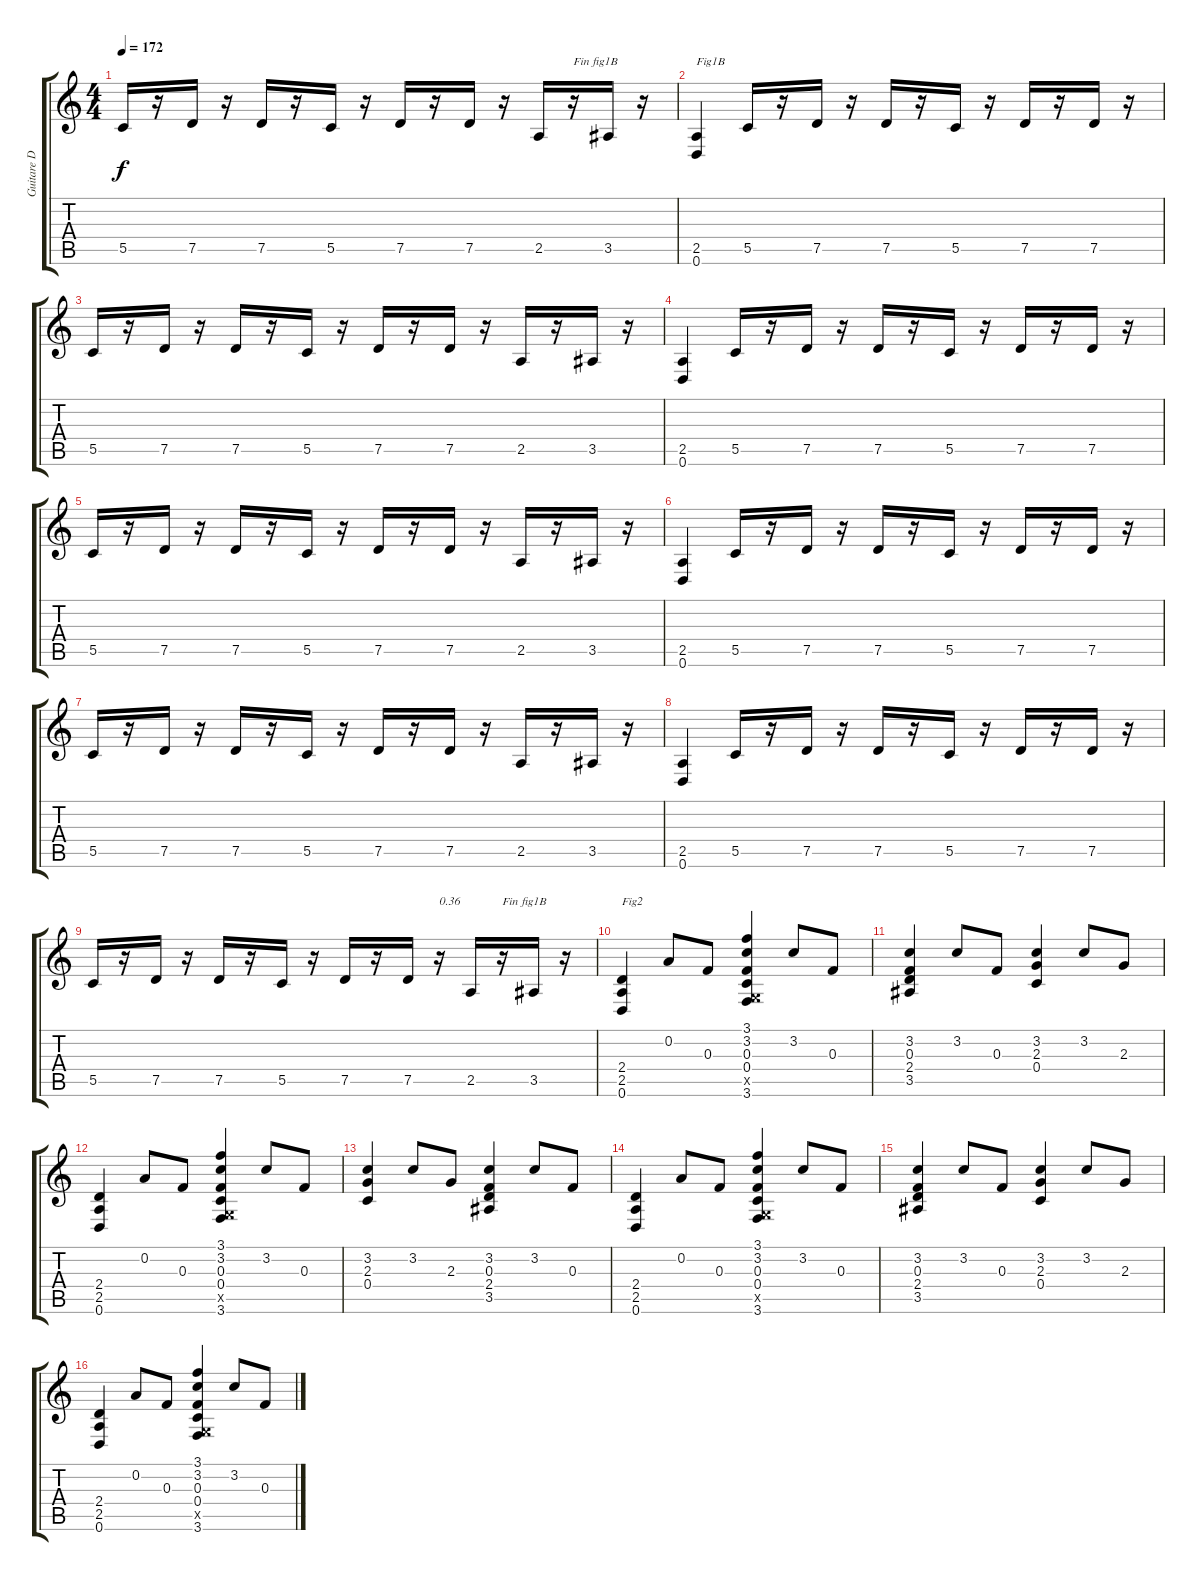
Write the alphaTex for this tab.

\track ("Guitare D" "Guitare D") {instrument distortionguitar}
\staff {score tabs}
\tuning (D4 A3 F3 C3 G2 D2) {hide}
\ts (4 4)
\tempo 172
\clef g2
\ks c
5.5.16{dy f} r.16 7.5.16 r.16 7.5.16 r.16 5.5.16 r.16 7.5.16 r.16 7.5.16 r.16 2.5.16 r.16{txt "Fin fig1B"} 3.5.16 r.16 |
(2.5 0.6).4{txt "Fig1B"} 5.5.16 r.16 7.5.16 r.16 7.5.16 r.16 5.5.16 r.16 7.5.16 r.16 7.5.16 r.16 |
5.5.16 r.16 7.5.16 r.16 7.5.16 r.16 5.5.16 r.16 7.5.16 r.16 7.5.16 r.16 2.5.16 r.16 3.5.16 r.16 |
(2.5 0.6).4 5.5.16 r.16 7.5.16 r.16 7.5.16 r.16 5.5.16 r.16 7.5.16 r.16 7.5.16 r.16 |
5.5.16 r.16 7.5.16 r.16 7.5.16 r.16 5.5.16 r.16 7.5.16 r.16 7.5.16 r.16 2.5.16 r.16 3.5.16 r.16 |
(2.5 0.6).4 5.5.16 r.16 7.5.16 r.16 7.5.16 r.16 5.5.16 r.16 7.5.16 r.16 7.5.16 r.16 |
5.5.16 r.16 7.5.16 r.16 7.5.16 r.16 5.5.16 r.16 7.5.16 r.16 7.5.16 r.16 2.5.16 r.16 3.5.16 r.16 |
(2.5 0.6).4 5.5.16 r.16 7.5.16 r.16 7.5.16 r.16 5.5.16 r.16 7.5.16 r.16 7.5.16 r.16 |
5.5.16 r.16 7.5.16 r.16 7.5.16 r.16 5.5.16 r.16 7.5.16 r.16 7.5.16 r.16{txt "0.36"} 2.5.16 r.16{txt "Fin fig1B"} 3.5.16 r.16 |
(2.4 2.5 0.6).4{txt "Fig2"} 0.2.8 0.3.8 (3.1 3.2 0.3 0.4 0.5{x} 3.6).4 3.2.8 0.3.8 |
(3.2 0.3 2.4 3.5).4 3.2.8 0.3.8 (3.2 2.3 0.4).4 3.2.8 2.3.8 |
(2.4 2.5 0.6).4 0.2.8 0.3.8 (3.1 3.2 0.3 0.4 0.5{x} 3.6).4 3.2.8 0.3.8 |
(3.2 2.3 0.4).4 3.2.8 2.3.8 (3.2 0.3 2.4 3.5).4 3.2.8 0.3.8 |
(2.4 2.5 0.6).4 0.2.8 0.3.8 (3.1 3.2 0.3 0.4 0.5{x} 3.6).4 3.2.8 0.3.8 |
(3.2 0.3 2.4 3.5).4 3.2.8 0.3.8 (3.2 2.3 0.4).4 3.2.8 2.3.8 |
(2.4 2.5 0.6).4 0.2.8 0.3.8 (3.1 3.2 0.3 0.4 0.5{x} 3.6).4 3.2.8 0.3.8
